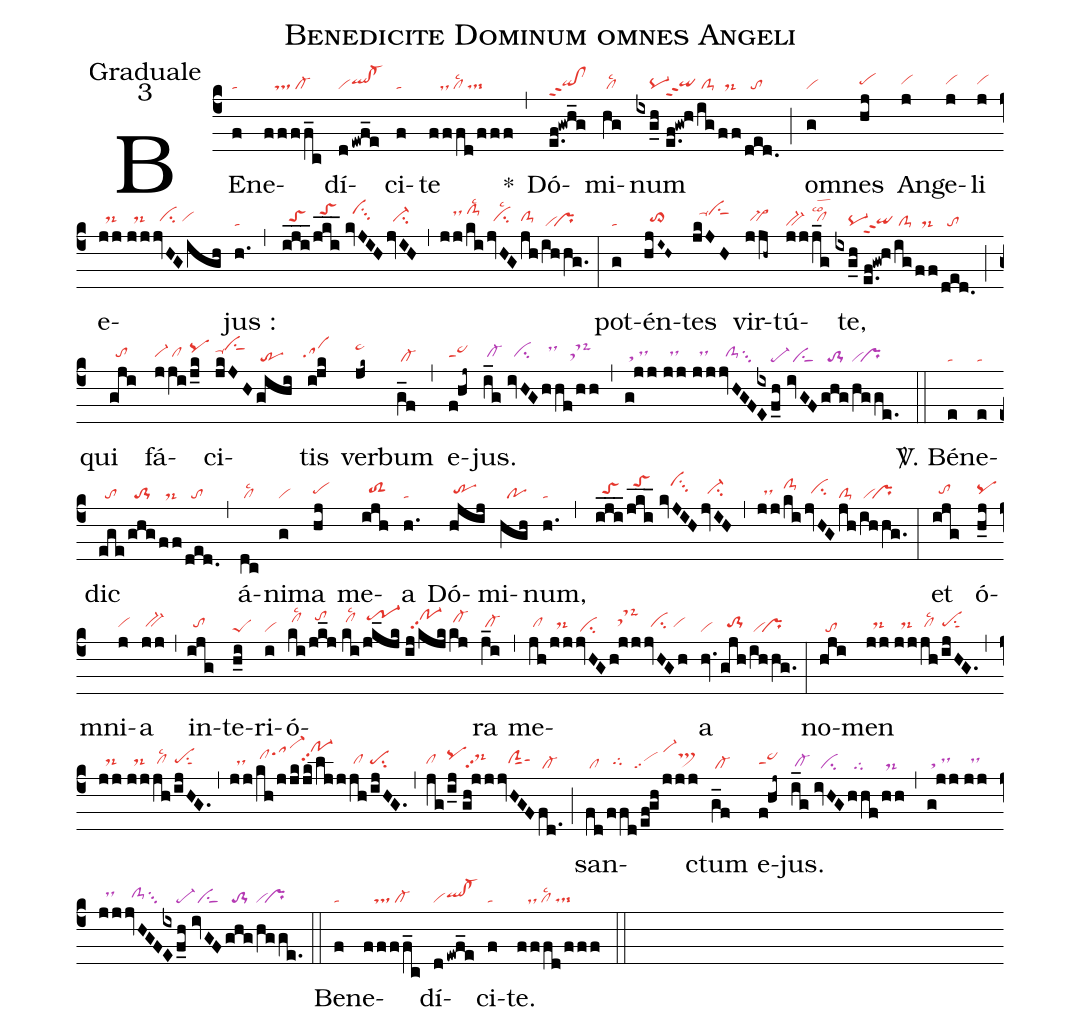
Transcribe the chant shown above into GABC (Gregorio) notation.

name:Benedicite Dominum omnes Angeli;
office-part:Graduale;
mode:3;
nabc-lines:1;
%%
(c4) BE(f|ta)ne(ffff_c|///ts/cl-)dí(d|vi|!ewf_e|qlhh!cl-hh)ci(f|ta)te(fffd/fff|///ds/cllsc2/ts-) *(,)
Dó(e.f!gwh_g|qihg!clhgppt2)mi(hg|/cllsc2)num(ixg_h|////pq-|//e.f!gw!h|qihgppt2|ig|/clS-|/ff|//ds-|/ded.|//to) (;)
o(g|vi)mnes(hj|pehh) An(j|vihh)ge(j|vihh)li(j|vihh) e(jj|//ds-hh|//jj|//ds-hh|jvHGigh|//cihh/vihh)jus :(h.|ta) (,)
(i_j_i_2|//toShh|/jki___|//toShk|//kvJIH|//vihksu3|/jvIH|//ci-hh) (,) (jj/ki|////dshk/clS-hklsc2|/jvHG|//cihhlsc2|/jh|clS-hh|/ihhg.|/vi`pr) (:)
pot(g|ta)én(hjI~H~|//to>hh)tes(jkJH|//ta-hkciShk)
vir(jjh~|/bv>hh)tú(jj|bv-|j_g|clhhlsco2)te,(ixg_h|////pq-|//e.f!gw!h|qihgppt2|ig|/clS-|/ff|//ds-|/ded.|//to) (;)
qui(gji|//tohh) fá(j|vi-hh|ji|/clhh|/j_k|pqhj)ci(jkJH|ta-hjciShk|/gihi|/tr)tis(i!jk|`sahh) ver(jk~|pe~hk)bum(g_f|/cl-) (,)
e(f!hj~[nv:\definecolor{gregoriocolor}{RGB}{180,57,179}]|sc~hh)jus.(i_g|/cl-hh|//ivHG|//cihh|/hhf/hh|//dshk///tsM-) (,)
(g!jj|/sthg/dshi|//jj|//dshi|//jj|//dshi|jvHGF/{ix}E|//clS-hhsu3|f_h|pe-|//ivGF|//ciS|ghg|//to-1|/hgge.[nv:\definecolor{gregoriocolor}{RGB}{229,53,44}]|vi`pr) (::)

<sp>V/</sp>. Bé(e|ta)ne(e|ta)dic(ege|//to|/ghg|//to-1|/ff|//ds-|/ded.|//to) (,)
á(dc|/cllsc2)ni(g|vi)ma(hj|pehh) me(ijh|//toS2hh)a(h.|ta) Dó(hjij|/trhh)mi(hgh|//po)num,(h.|ta) (,)
(i_j_i_2|//toShh|/jki___|//toShk|//kvJIH|///vihksu3|/jvIH|//ci-hh) (,) (jj|//dshh|/ki|clS-hj|/jvHG|//cihh|/jh|clS-|/ihhg.|/vi`pr) (:)
et(ijg|//tohh) ó(h_j|pqhh)mni(j|vihh)a(jj|/bv-hh) (,)
in(ijg|//tohh)te(h_i|peS)ri(i|vi)ó(ki|/clhjlsc2|/jk_j|//tohk|//ki|/clhjlsc2|/jk_jk|/tr-1hk|//ij/kjk|//po-1hkpp2|kj|/cl-hj)ra(j_i|/cl-hh) (,)
me(jh|/clhh|/jj|//ds-hh|jvHG|/ci|/h!jj|//tsM-hh|jvHGh|//cihh/vihh)a(hv.|vi|/gjh|//to-1hh|/ihhg.|/vi`pr) (:)
no(hji|//to)men(jj|//ds-hh|//jj|//ds-hh|jh|/clhhlsc2|/ijHG.|pehhsu1sut1) (,)
(jj|//ds-hh|//jj|//ds-hh|jh|/clhhlsc2|/ijHG.|pehhsu1sut1) (,)
(jj|//dshh|/kh|/clhj|/jjk|`sa-hl|/jk/ljj|po-1hmpp2|jh|/clhh|/ijHG.|pehhsu2) (,)
(jg|clhh|/i_j|pqhj|//gh!jj|/ds-hjpp2|jvHGF|///ciGhhsut1|fd.|/cl-) (;)
san(fd|/cl|/ffd|//tghh|/ef!gh|``sc/vi-hm|/jjj|/////ts>hj)ctum(g_f|/cl-)
e(f!hj~[nv:\definecolor{gregoriocolor}{RGB}{180,57,179}]|sc~hh)jus.(i_g|/cl-hg|//ivHG|//ci|hhf|//tg|/hh|/ds-) (,)
(g!jj|/sthg/dshi|//jj|//dshi|//jj|//dshi|jvHGF/{ix}E|//clS-hhsu3|f_h|pe-|//ivGF|//ciS|ghg|//to-1|/hgge.[nv:\definecolor{gregoriocolor}{RGB}{229,53,44}]|vi`pr) (::)

Be(f|ta)ne(ffff_c|///ts/cl-)dí(d|vi|!ewf_e|qlhh!cl-hh)ci(f|ta)te.(fffd/fff|///ds/cllsc2/ts-)  (::)
